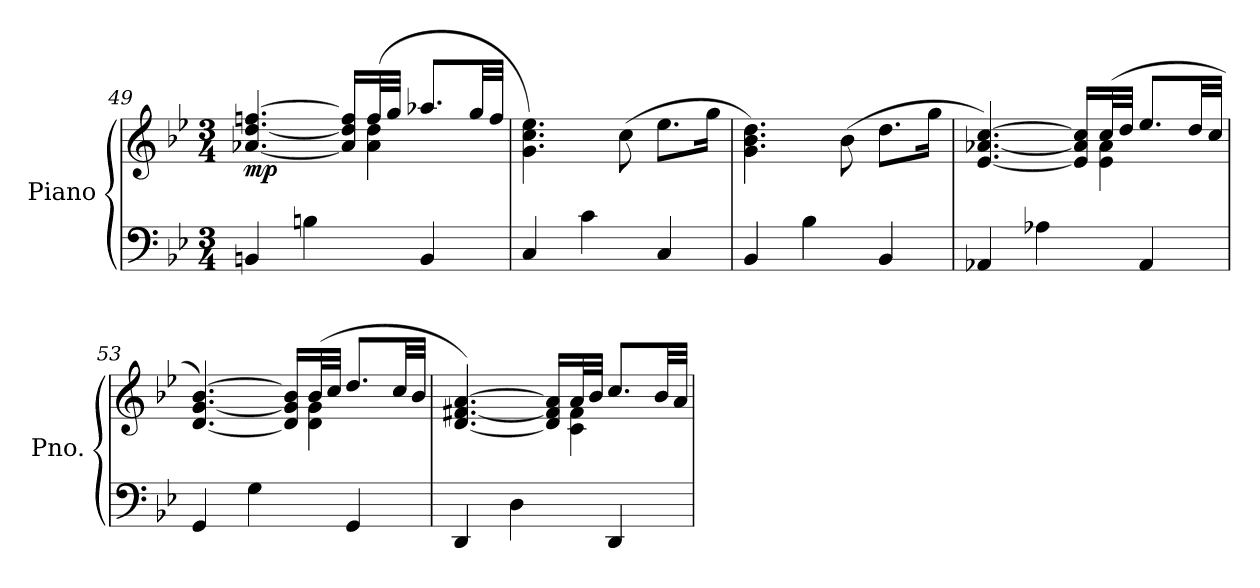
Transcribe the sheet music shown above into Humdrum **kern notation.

**kern	**kern	**dynam
*part1	*part1	*part1
*staff2	*staff1	*staff1/2
*I"Piano	*	*
*I'Pno.	*	*
*clefF4	*clefG2	*
*k[b-e-]	*k[b-e-]	*
*M3/4	*M3/4	*
=49	=49	=49
*	*^	*
!	!	!	!LO:DY:b
4BBn/	[4.a-X/ [4.dd/ [4.ffn/	4..ryy	mp
4Bn\	.	.	.
.	16a-/] 16dd/] 16ff/]LL	.	.
.	(32ff/L	4a-\ 4dd\	.
.	32gg/JJJ	.	.
4BB/	8.aa-X/L	.	.
.	32gg/LL	16ryy	.
.	32ff/JJJ	.	.
*	*v	*v	*
!!LO:LB:g=z
=50	=50	=50
4C/	4.g\ 4.cc\ 4.ee-\)	.
4c\	.	.
.	(8cc\	.
4C/	8.ee-\L	.
.	16gg\Jk	.
=51	=51	=51
4BB-/	4.g\ 4.b-\ 4.dd\)	.
4B-\	.	.
.	(8b-\	.
4BB-/	8.dd\L	.
.	16gg\Jk	.
=52	=52	=52
*	*^	*
4AA-X/	[4.e-/ [4.a-X/ [4.cc/)	4..ryy	.
4A-X\	.	.	.
.	16e-/] 16a-/] 16cc/]LL	.	.
.	(32cc/L	4e-\ 4a-\	.
.	32dd/JJJ	.	.
4AA-/	8.ee-/L	.	.
.	32dd/LL	16ryy	.
.	32cc/JJJ	.	.
=53	=53	=53	=53
4GG/	[4.d/ [4.g/ [4.b-/)	4..ryy	.
4G\	.	.	.
.	16d/] 16g/] 16b-/]LL	.	.
.	(32b-/L	4d\ 4g\	.
.	32cc/JJJ	.	.
4GG/	8.dd/L	.	.
.	32cc/LL	16ryy	.
.	32b-/JJJ	.	.
=54	=54	=54	=54
4DD/	[4.d/ [4.f#X/ [4.a/)	4..ryy	.
4D\	.	.	.
.	16d/] 16f#/] 16a/]LL	.	.
.	32a/L	4c\ 4f#\	.
.	32b-/JJJ	.	.
4DD/	8.cc/L	.	.
.	32b-/LL	16ryy	.
.	32a/JJJ	.	.
*	*v	*v	*
=	=	=
*-	*-	*-
